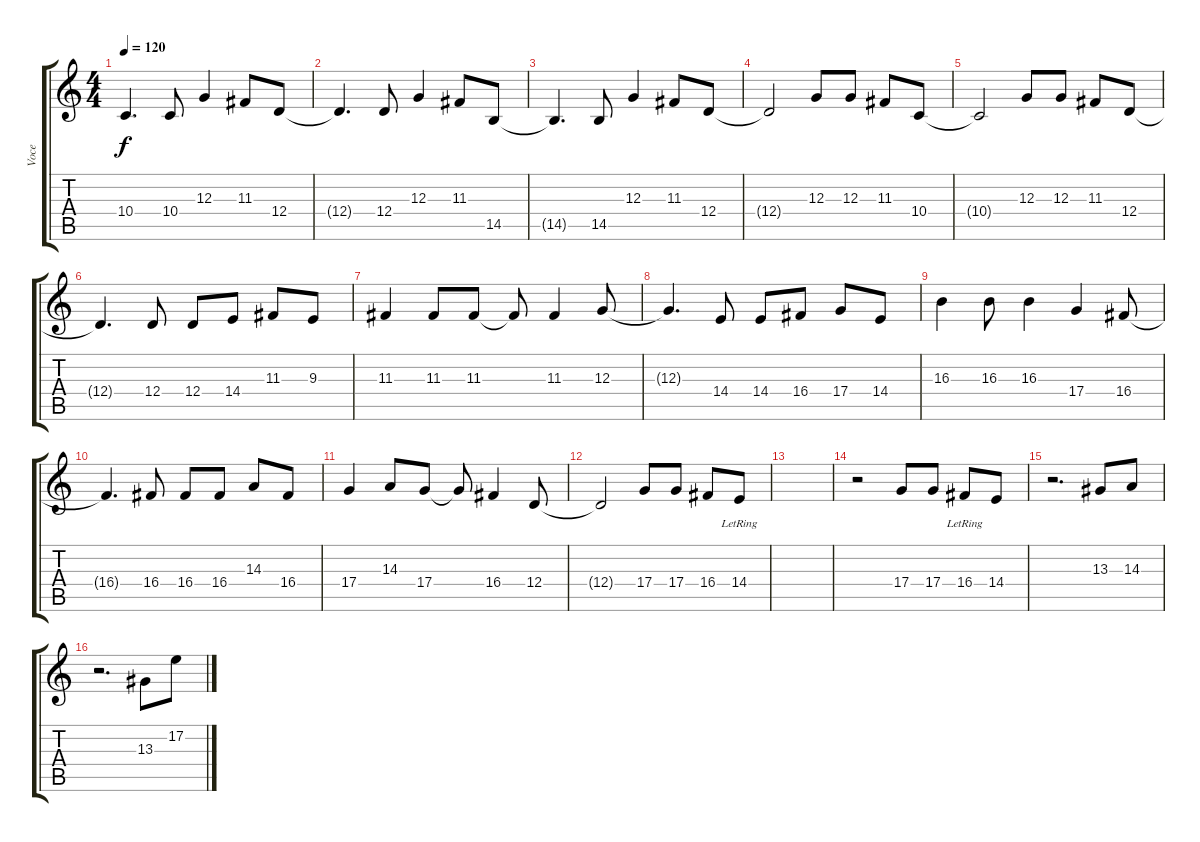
\track ("Voce" "Voce") {instrument violin}
\staff {score tabs}
\tuning (E4 B3 G3 D3 A2 E2) {hide}
\ts (4 4)
\tempo 120
\clef g2
\ks c
10.4{t}.4{d dy f} 10.4.8 12.3.4 11.3.8 12.4.8 |
12.4{t}.4{d} 12.4.8 12.3.4 11.3.8 14.5.8 |
14.5{t}.4{d} 14.5.8 12.3.4 11.3.8 12.4.8 |
12.4{t}.2 12.3.8 12.3.8 11.3.8 10.4.8 |
10.4{t}.2 12.3.8 12.3.8 11.3.8 12.4.8 |
12.4{t}.4{d} 12.4.8 12.4.8 14.4.8 11.3.8 9.3.8 |
11.3.4 11.3.8 11.3.8 11.3{t}.8 11.3.4 12.3.8 |
12.3{t}.4{d} 14.4.8 14.4.8 16.4.8 17.4.8 14.4.8 |
16.3.4 16.3.8 16.3.4 17.4.4 16.4.8 |
16.4{t}.4{d} 16.4.8 16.4.8 16.4.8 14.3.8 16.4.8 |
17.4.4 14.3.8 17.4.8 17.4{t}.8 16.4.4 12.4.8 |
12.4{t}.2 17.4.8 17.4.8 16.4.8 14.4{lr}.8 |
|
r.2 17.4.8 17.4.8 16.4{lr}.8 14.4.8 |
r.2{d} 13.3.8 14.3.8 |
r.2{d} 13.3.8 17.2.8
